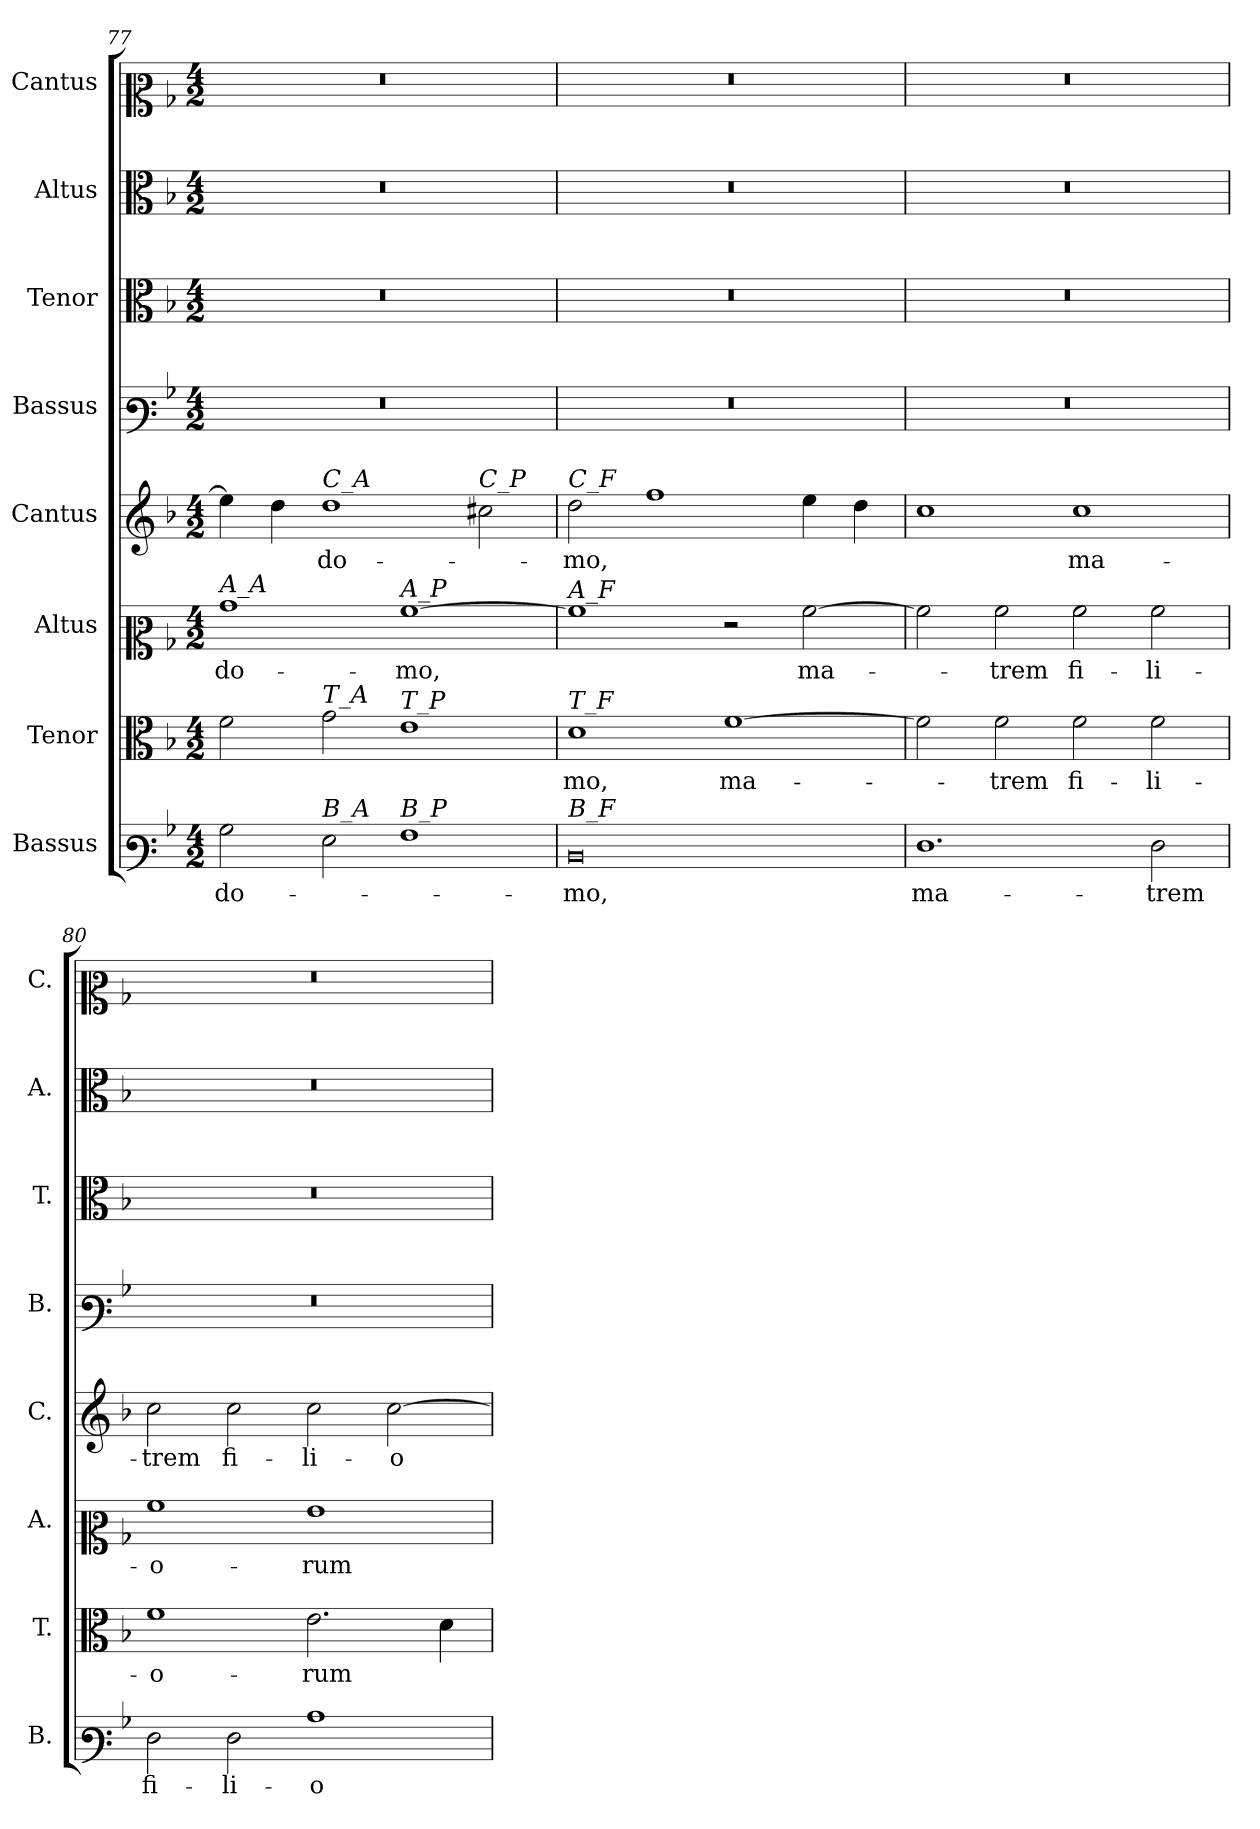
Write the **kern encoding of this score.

**kern	**text	**kern	**text	**kern	**text	**kern	**text	**kern	**kern	**kern	**kern
*part8	*part8	*part7	*part7	*part6	*part6	*part5	*part5	*part4	*part3	*part2	*part1
*staff8	*staff8	*staff7	*staff7	*staff6	*staff6	*staff5	*staff5	*staff4	*staff3	*staff2	*staff1
*I"Bassus	*	*I"Tenor	*	*I"Altus	*	*I"Cantus	*	*I"Bassus	*I"Tenor	*I"Altus	*I"Cantus
*I'B.	*	*I'T.	*	*I'A.	*	*I'C.	*	*I'B.	*I'T.	*I'A.	*I'C.
*clefF3	*	*clefC3	*	*clefC2	*	*clefG2	*	*clefF3	*clefC3	*clefC3	*clefC2
*k[b-]	*	*k[b-]	*	*k[b-]	*	*k[b-]	*	*k[b-]	*k[b-]	*k[b-]	*k[b-]
*M4/2	*	*M4/2	*	*M4/2	*	*M4/2	*	*M4/2	*M4/2	*M4/2	*M4/2
=77	=77	=77	=77	=77	=77	=77	=77	=77	=77	=77	=77
!	!	!	!	!LO:TX:a:i:t=A_A	!	!	!	!	!	!	!
!	!LO:LY:b	!	!	!	!LO:LY:b	!	!	!	!	!	!
2B-\	do-	2f\	.	1b-	do-	4ee-\]	.	0r	0r	0r	0r
.	.	.	.	.	.	4dd\	.	.	.	.	.
!	!	!	!	!	!	!LO:TX:a:i:t=C_A	!	!	!	!	!
!	!	!LO:TX:a:i:t=T_A	!	!	!	!	!	!	!	!	!
!LO:TX:a:i:t=B_A	!	!	!	!	!	!	!	!	!	!	!
!	!	!	!	!	!	!	!LO:LY:b	!	!	!	!
2G\	.	2g\	.	.	.	1dd	-do-	.	.	.	.
!	!	!	!	!LO:TX:a:i:t=A_P	!	!	!	!	!	!	!
!	!	!LO:TX:a:i:t=T_P	!	!	!	!	!	!	!	!	!
!LO:TX:a:i:t=B_P	!	!	!	!	!	!	!	!	!	!	!
!	!	!	!	!	!LO:LY:b	!	!	!	!	!	!
1A	.	1e	.	[1a	-mo,	.	.	.	.	.	.
!	!	!	!	!	!	!LO:TX:a:i:t=C_P	!	!	!	!	!
.	.	.	.	.	.	2cc#i\	.	.	.	.	.
=78	=78	=78	=78	=78	=78	=78	=78	=78	=78	=78	=78
!	!	!	!	!	!	!LO:TX:a:i:t=C_F	!	!	!	!	!
!	!	!	!	!LO:TX:a:i:t=A_F	!	!	!	!	!	!	!
!	!	!LO:TX:a:i:t=T_F	!	!	!	!	!	!	!	!	!
!LO:TX:a:i:t=B_F	!	!	!	!	!	!	!	!	!	!	!
!	!LO:LY:b	!	!LO:LY:b	!	!	!	!LO:LY:b	!	!	!	!
0D	-mo,	1d	-mo,	1a]	.	2dd\	-mo,	0r	0r	0r	0r
.	.	.	.	.	.	1ff	.	.	.	.	.
!	!	!	!LO:LY:b	!	!	!	!	!	!	!	!
.	.	[1f	ma-	2r	.	.	.	.	.	.	.
!	!	!	!	!	!LO:LY:b	!	!	!	!	!	!
.	.	.	.	[2a\	ma-	4ee\	.	.	.	.	.
.	.	.	.	.	.	4dd\	.	.	.	.	.
=79	=79	=79	=79	=79	=79	=79	=79	=79	=79	=79	=79
!	!LO:LY:b	!	!	!	!	!	!	!	!	!	!
1.F	ma-	2f\]	.	2a\]	.	1cc	.	0r	0r	0r	0r
!	!	!	!LO:LY:b	!	!LO:LY:b	!	!	!	!	!	!
.	.	2f\	-trem	2a\	-trem	.	.	.	.	.	.
!	!	!	!LO:LY:b	!	!LO:LY:b	!	!LO:LY:b	!	!	!	!
.	.	2f\	fi-	2a\	fi-	1cc	ma-	.	.	.	.
!	!LO:LY:b	!	!LO:LY:b	!	!LO:LY:b	!	!	!	!	!	!
2F\	-trem	2f\	-li-	2a\	-li-	.	.	.	.	.	.
=80	=80	=80	=80	=80	=80	=80	=80	=80	=80	=80	=80
!	!LO:LY:b	!	!LO:LY:b	!	!LO:LY:b	!	!LO:LY:b	!	!	!	!
2F\	fi-	1f	-o-	1a	-o-	2cc\	-trem	0r	0r	0r	0r
!	!LO:LY:b	!	!	!	!	!	!LO:LY:b	!	!	!	!
2F\	-li-	.	.	.	.	2cc\	fi-	.	.	.	.
!	!LO:LY:b	!	!LO:LY:b	!	!LO:LY:b	!	!LO:LY:b	!	!	!	!
1c	-o-	2.e\	-rum	1g	-rum	2cc\	-li-	.	.	.	.
!	!	!	!	!	!	!	!LO:LY:b	!	!	!	!
.	.	.	.	.	.	[2cc\	-o-	.	.	.	.
.	.	4d\	.	.	.	.	.	.	.	.	.
=	=	=	=	=	=	=	=	=	=	=	=
*-	*-	*-	*-	*-	*-	*-	*-	*-	*-	*-	*-
